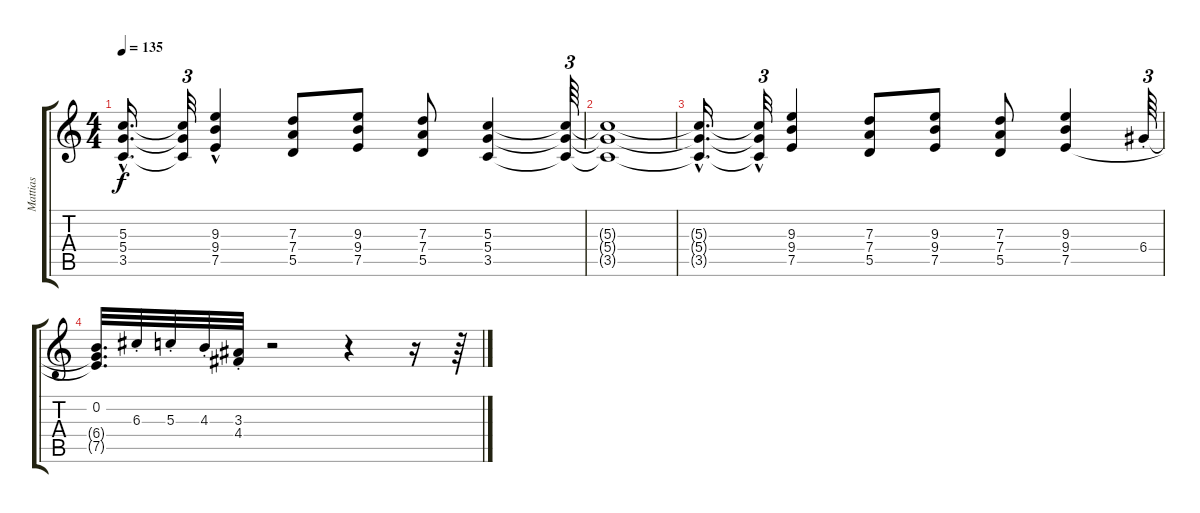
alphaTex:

\track ("Mattias" "Mattias") {instrument distortionguitar}
\staff {score tabs}
\tuning (E4 B3 G3 D3 A2 E2) {hide}
\ts (4 4)
\tempo 135
\clef g2
\ks c
(5.3{hac t} 5.4{hac t} 3.5{hac t}).16{d dy f} (5.3{t} 5.4{t} 3.5{t}).32{tu (3 2)} (9.3 9.4{hac} 7.5).4 (7.3 7.4 5.5).8 (9.3 9.4 7.5).8 (7.3 7.4 5.5).8 (5.3 5.4 3.5).4 (5.3{t} 5.4{t} 3.5{t}).64{tu (3 2)} |
(5.3{t} 5.4{t} 3.5{t}).1 |
(5.3{hac t} 5.4{hac t} 3.5{hac t}).16{d} (5.3{t} 5.4{t} 3.5{hac t}).32{tu (3 2)} (9.3 9.4 7.5).4 (7.3 7.4 5.5).8 (9.3 9.4 7.5).8 (7.3 7.4 5.5).8 (9.3 9.4 7.5).4 6.4{st}.64{tu (3 2)} |
(0.2 6.4{t} 7.5{t}).32{d} 6.3{st}.32 5.3{st}.32 4.3{st}.32 (3.3{st} 4.4{st}).32 r.2 r.4 r.16 r.64
